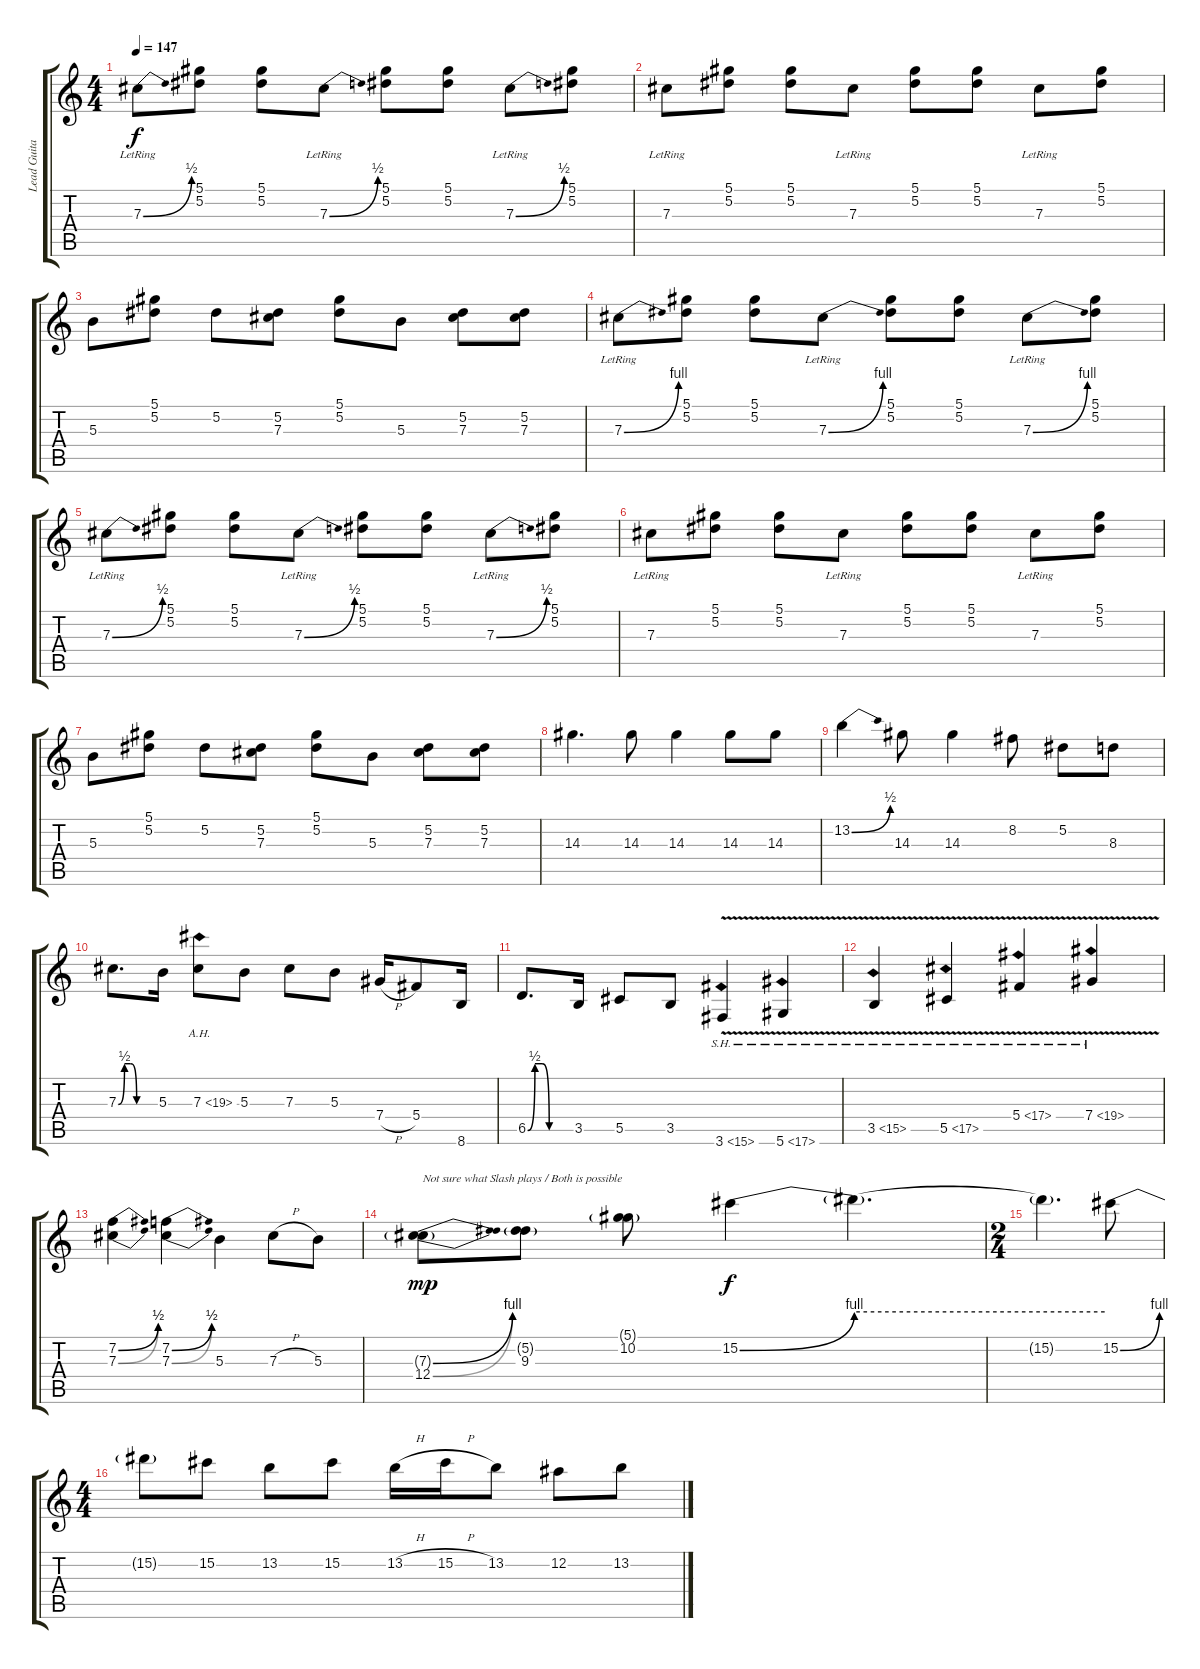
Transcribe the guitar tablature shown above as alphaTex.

\track ("Lead Guitar (Slash)" "Lead Guita") {instrument overdrivenguitar}
\staff {score tabs}
\tuning (Eb4 Bb3 Gb3 Db3 Ab2 Eb2) {hide}
\ts (4 4)
\tempo 147
\clef g2
\ks c
7.3{be (bend 0 0 60 2) lr}.8{dy f} (5.1 5.2).8 (5.1 5.2).8 7.3{be (bend 0 0 60 2) lr}.8 (5.1 5.2).8 (5.1 5.2).8 7.3{be (bend 0 0 60 2) lr}.8 (5.1 5.2).8 |
7.3{lr}.8 (5.1 5.2).8 (5.1 5.2).8 7.3{lr}.8 (5.1 5.2).8 (5.1 5.2).8 7.3{lr}.8 (5.1 5.2).8 |
5.3.8 (5.1 5.2).8 5.2.8 (5.2 7.3).8 (5.1 5.2).8 5.3.8 (5.2 7.3).8 (5.2 7.3).8 |
7.3{be (bend 0 0 60 4) lr}.8 (5.1 5.2).8 (5.1 5.2).8 7.3{be (bend 0 0 60 4) lr}.8 (5.1 5.2).8 (5.1 5.2).8 7.3{be (bend 0 0 60 4) lr}.8 (5.1 5.2).8 |
7.3{be (bend 0 0 60 2) lr}.8 (5.1 5.2).8 (5.1 5.2).8 7.3{be (bend 0 0 60 2) lr}.8 (5.1 5.2).8 (5.1 5.2).8 7.3{be (bend 0 0 60 2) lr}.8 (5.1 5.2).8 |
7.3{lr}.8 (5.1 5.2).8 (5.1 5.2).8 7.3{lr}.8 (5.1 5.2).8 (5.1 5.2).8 7.3{lr}.8 (5.1 5.2).8 |
5.3.8 (5.1 5.2).8 5.2.8 (5.2 7.3).8 (5.1 5.2).8 5.3.8 (5.2 7.3).8 (5.2 7.3).8 |
14.3.4{d} 14.3.8 14.3.4 14.3.8 14.3.8 |
13.2{be (bend 0 0 60 2)}.4 14.3.8 14.3.4 8.2.8 5.2.8 8.3.8 |
7.3{be (custom 0 0 10 2 20 2 30 0 60 0)}.8{d} 5.3.16 7.3{ah 12}.8 5.3.8 7.3.8 5.3.8 7.4{h}.16 5.4.8 8.6.16 |
6.5{be (custom 0 0 10 2 20 2 30 0 60 0)}.8{d} 3.5.16 5.5.8 3.5.8 3.6{sh 12 v}.4 5.6{sh 12 v}.4 |
3.5{sh 12 v}.4 5.5{sh 12 v}.4 5.4{sh 12 v}.4 7.4{sh 12 v}.4 |
(7.2{be (bend 0 0 60 2)} 7.3{be (bend 0 0 60 2)}).4 (7.2{be (bend 0 0 60 2)} 7.3{be (bend 0 0 60 2)}).4 5.3.4 7.3{h}.8 5.3.8 |
(7.3{be (bend 0 0 60 4) g} 12.4{be (bend 0 0 60 4)}).8{txt "Not sure what Slash plays / Both is possible" dy mp} (5.2{g} 9.3).8 (5.1{g} 10.2).8 15.2{be (bend 0 0 60 4)}.4{dy f} 15.2{be (hold 0 4 60 4) t}.4{d} |
\ts (2 4)
15.2{t}.4{d} 15.2{be (bend 0 0 60 4)}.8 |
\ts (4 4)
15.2{t}.8 15.2.8 13.2.8 15.2.8 13.2{h}.16 15.2{h}.16 13.2.8 12.2.8 13.2.8
